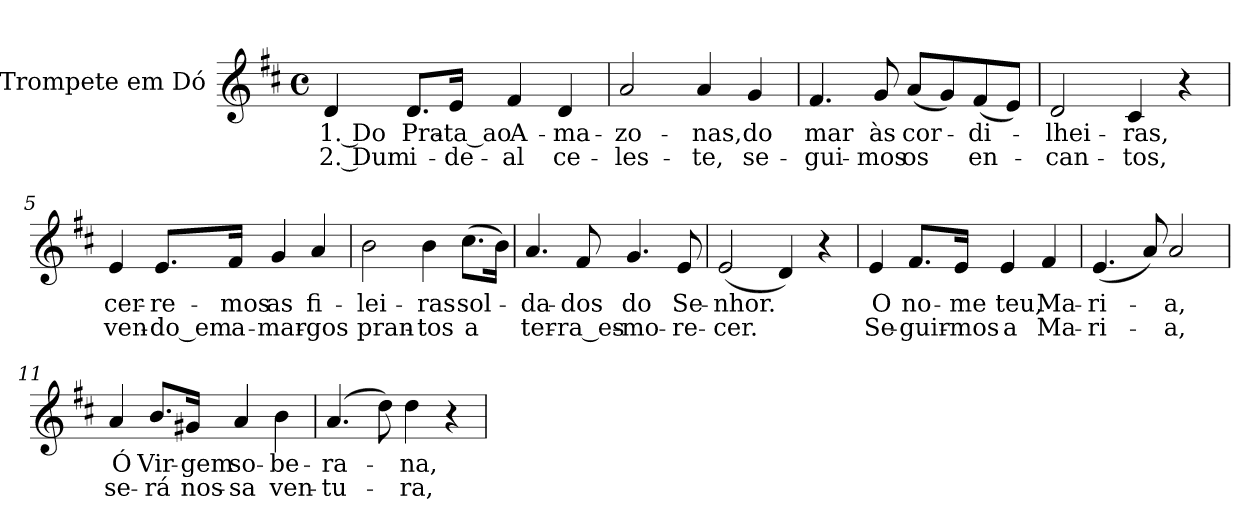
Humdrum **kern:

**kern	**text	**text
*part1	*part1	*part1
*staff1	*staff1	*staff1
*I"Trompete em Dó	*	*
!!LO:PB:g=z
*clefG2	*	*
*k[f#c#]	*	*
*D:	*	*
*M4/4	*	*
*met(c)	*	*
*MM106	*	*
=1	=1	=1
!	!LO:LY:b:color=#000000	!LO:LY:b:color=#000000
4di/	1. Do	2. Dum
!	!LO:LY:b:color=#000000	!LO:LY:b:color=#000000
8.di/L	Pra-	i-
!	!LO:LY:b:color=#000000	!LO:LY:b:color=#000000
16ei/Jk	-ta_ao	-de-
!	!LO:LY:b:color=#000000	!LO:LY:b:color=#000000
4f#i/	A-	-al
!	!LO:LY:b:color=#000000	!LO:LY:b:color=#000000
4di/	-ma-	ce-
=2	=2	=2
!	!LO:LY:b:color=#000000	!LO:LY:b:color=#000000
2ai/	-zo-	-les-
!	!LO:LY:b:color=#000000	!LO:LY:b:color=#000000
4ai/	-nas,	-te,
!	!LO:LY:b:color=#000000	!LO:LY:b:color=#000000
4gi/	do	se-
=3	=3	=3
!	!LO:LY:b:color=#000000	!LO:LY:b:color=#000000
4.f#i/	mar	-gui-
!	!LO:LY:b:color=#000000	!LO:LY:b:color=#000000
8gi/	às	-mos
!	!LO:LY:b:color=#000000	!LO:LY:b:color=#000000
(8ai/L	cor-	os
8gi/)	.	.
!	!LO:LY:b:color=#000000	!LO:LY:b:color=#000000
(8f#i/	-di-	en-
8ei/J)	.	.
=4	=4	=4
!	!LO:LY:b:color=#000000	!LO:LY:b:color=#000000
2di/	-lhei-	-can-
!	!LO:LY:b:color=#000000	!LO:LY:b:color=#000000
4c#i/	-ras,	-tos,
4r	.	.
=5	=5	=5
!	!LO:LY:b:color=#000000	!LO:LY:b:color=#000000
4ei/	cer-	ven-
!	!LO:LY:b:color=#000000	!LO:LY:b:color=#000000
8.ei/L	-re-	-do_em
!	!LO:LY:b:color=#000000	!LO:LY:b:color=#000000
16f#i/Jk	-mos	a-
!	!LO:LY:b:color=#000000	!LO:LY:b:color=#000000
4gi/	as	-mar-
!	!LO:LY:b:color=#000000	!LO:LY:b:color=#000000
4ai/	fi-	-gos
!!LO:LB:g=z
=6	=6	=6
!	!LO:LY:b:color=#000000	!LO:LY:b:color=#000000
2bi\	-lei-	pran-
!	!LO:LY:b:color=#000000	!LO:LY:b:color=#000000
4bi\	-ras	-tos
!	!LO:LY:b:color=#000000	!LO:LY:b:color=#000000
(8.cc#i\L	sol-	a
16bi\Jk)	.	.
=7	=7	=7
!	!LO:LY:b:color=#000000	!LO:LY:b:color=#000000
4.ai/	-da-	ter-
!	!LO:LY:b:color=#000000	!LO:LY:b:color=#000000
8f#i/	-dos	-ra_es-
!	!LO:LY:b:color=#000000	!LO:LY:b:color=#000000
4.gi/	do	-mo-
!	!LO:LY:b:color=#000000	!LO:LY:b:color=#000000
8ei/	Se-	-re-
=8	=8	=8
!	!LO:LY:b:color=#000000	!LO:LY:b:color=#000000
(2ei/	-nhor.	-cer.
4di/)	.	.
4r	.	.
=9	=9	=9
!	!LO:LY:b:color=#000000	!LO:LY:b:color=#000000
4ei/	O	Se-
!	!LO:LY:b:color=#000000	!LO:LY:b:color=#000000
8.f#i/L	no-	-guir-
!	!LO:LY:b:color=#000000	!LO:LY:b:color=#000000
16ei/Jk	-me	-mos
!	!LO:LY:b:color=#000000	!LO:LY:b:color=#000000
4ei/	teu,	a
!	!LO:LY:b:color=#000000	!LO:LY:b:color=#000000
4f#i/	Ma-	Ma-
=10	=10	=10
!	!LO:LY:b:color=#000000	!LO:LY:b:color=#000000
(4.ei/	-ri-	-ri-
8ai/)	.	.
!	!LO:LY:b:color=#000000	!LO:LY:b:color=#000000
2ai/	-a,	-a,
!!LO:LB:g=z
=11	=11	=11
!	!LO:LY:b:color=#000000	!LO:LY:b:color=#000000
4ai/	Ó	se-
!	!LO:LY:b:color=#000000	!LO:LY:b:color=#000000
8.bi/L	Vir-	-rá
!	!LO:LY:b:color=#000000	!LO:LY:b:color=#000000
16g#Xi/Jk	-gem	nos-
!	!LO:LY:b:color=#000000	!LO:LY:b:color=#000000
4ai/	so-	-sa
!	!LO:LY:b:color=#000000	!LO:LY:b:color=#000000
4bi\	-be-	ven-
=12	=12	=12
!	!LO:LY:b:color=#000000	!LO:LY:b:color=#000000
(4.ai/	-ra-	-tu-
8ddi\)	.	.
!	!LO:LY:b:color=#000000	!LO:LY:b:color=#000000
4ddi\	-na,	-ra,
4r	.	.
=	=	=
*-	*-	*-
